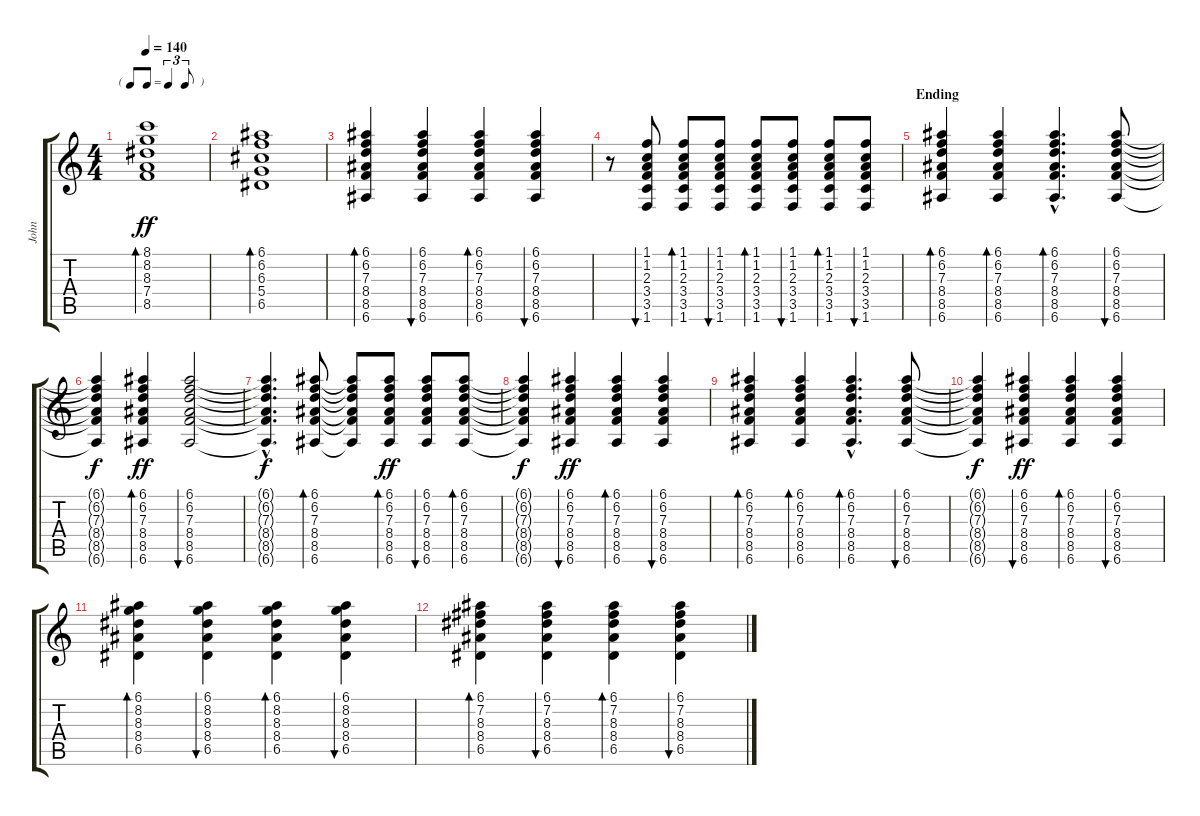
\track ("John" "John") {instrument acousticguitarnylon}
\staff {score tabs}
\tuning (E4 B3 G3 D3 A2 E2) {hide}
\ts (4 4)
\tf triplet8th
\tempo 140
\clef g2
\ks c
(8.1 8.2 8.3 7.4 8.5).1{bd 60 dy ff} |
(6.1 6.2 6.3 5.4 6.5).1{bd 60} |
(6.1 6.2 7.3 8.4 8.5 6.6).4{bd 60} (6.1 6.2 7.3 8.4 8.5 6.6).4{bu 60} (6.1 6.2 7.3 8.4 8.5 6.6).4{bd 60} (6.1 6.2 7.3 8.4 8.5 6.6).4{bu 60} |
r.8 (1.1 1.2 2.3 3.4 3.5 1.6).8{bu 60} (1.1 1.2 2.3 3.4 3.5 1.6).8{bd 60} (1.1 1.2 2.3 3.4 3.5 1.6).8{bu 60} (1.1 1.2 2.3 3.4 3.5 1.6).8{bd 60} (1.1 1.2 2.3 3.4 3.5 1.6).8{bu 60} (1.1 1.2 2.3 3.4 3.5 1.6).8{bd 60} (1.1 1.2 2.3 3.4 3.5 1.6).8{bu 60} |
\section ("" "Ending")
(6.1 6.2 7.3 8.4 8.5 6.6).4{bd 60} (6.1 6.2 7.3 8.4 8.5 6.6).4{bd 60} (6.1{hac} 6.2{hac} 7.3{hac} 8.4{hac} 8.5{hac} 6.6{hac}).4{d bd 60} (6.1 6.2 7.3 8.4 8.5 6.6).8{bu 60} |
(6.1{t} 6.2{t} 7.3{t} 8.4{t} 8.5{t} 6.6{t}).4{dy f} (6.1 6.2 7.3 8.4 8.5 6.6).4{bd 60 dy ff} (6.1 6.2 7.3 8.4 8.5 6.6).2{bu 60} |
(6.1{hac t} 6.2{hac t} 7.3{hac t} 8.4{hac t} 8.5{hac t} 6.6{hac t}).4{d dy f volume 10} (6.1 6.2 7.3 8.4 8.5 6.6).8{bd 60} (6.1{t} 6.2{t} 7.3{t} 8.4{t} 8.5{t} 6.6{t}).8 (6.1 6.2 7.3 8.4 8.5 6.6).8{bd 60 dy ff} (6.1 6.2 7.3 8.4 8.5 6.6).8{bu 60} (6.1 6.2 7.3 8.4 8.5 6.6).8{bd 60} |
(6.1{t} 6.2{t} 7.3{t} 8.4{t} 8.5{t} 6.6{t}).4{dy f volume 8} (6.1 6.2 7.3 8.4 8.5 6.6).4{bu 60 dy ff} (6.1 6.2 7.3 8.4 8.5 6.6).4{bd 60} (6.1 6.2 7.3 8.4 8.5 6.6).4{bu 60} |
(6.1 6.2 7.3 8.4 8.5 6.6).4{bd 60 volume 6} (6.1 6.2 7.3 8.4 8.5 6.6).4{bd 60} (6.1{hac} 6.2{hac} 7.3{hac} 8.4{hac} 8.5{hac} 6.6{hac}).4{d bd 60} (6.1 6.2 7.3 8.4 8.5 6.6).8{bu 60} |
(6.1{t} 6.2{t} 7.3{t} 8.4{t} 8.5{t} 6.6{t}).4{dy f volume 4} (6.1 6.2 7.3 8.4 8.5 6.6).4{bu 60 dy ff} (6.1 6.2 7.3 8.4 8.5 6.6).4{bd 60} (6.1 6.2 7.3 8.4 8.5 6.6).4{bu 60} |
(6.1 8.2 8.3 8.4 6.5).4{bd 60 volume 3} (6.1 8.2 8.3 8.4 6.5).4{bu 60} (6.1 8.2 8.3 8.4 6.5).4{bd 60} (6.1 8.2 8.3 8.4 6.5).4{bu 60} |
(6.1 7.2 8.3 8.4 6.5).4{bd 60 volume 2} (6.1 7.2 8.3 8.4 6.5).4{bu 60} (6.1 7.2 8.3 8.4 6.5).4{bd 60} (6.1 7.2 8.3 8.4 6.5).4{bu 60}
